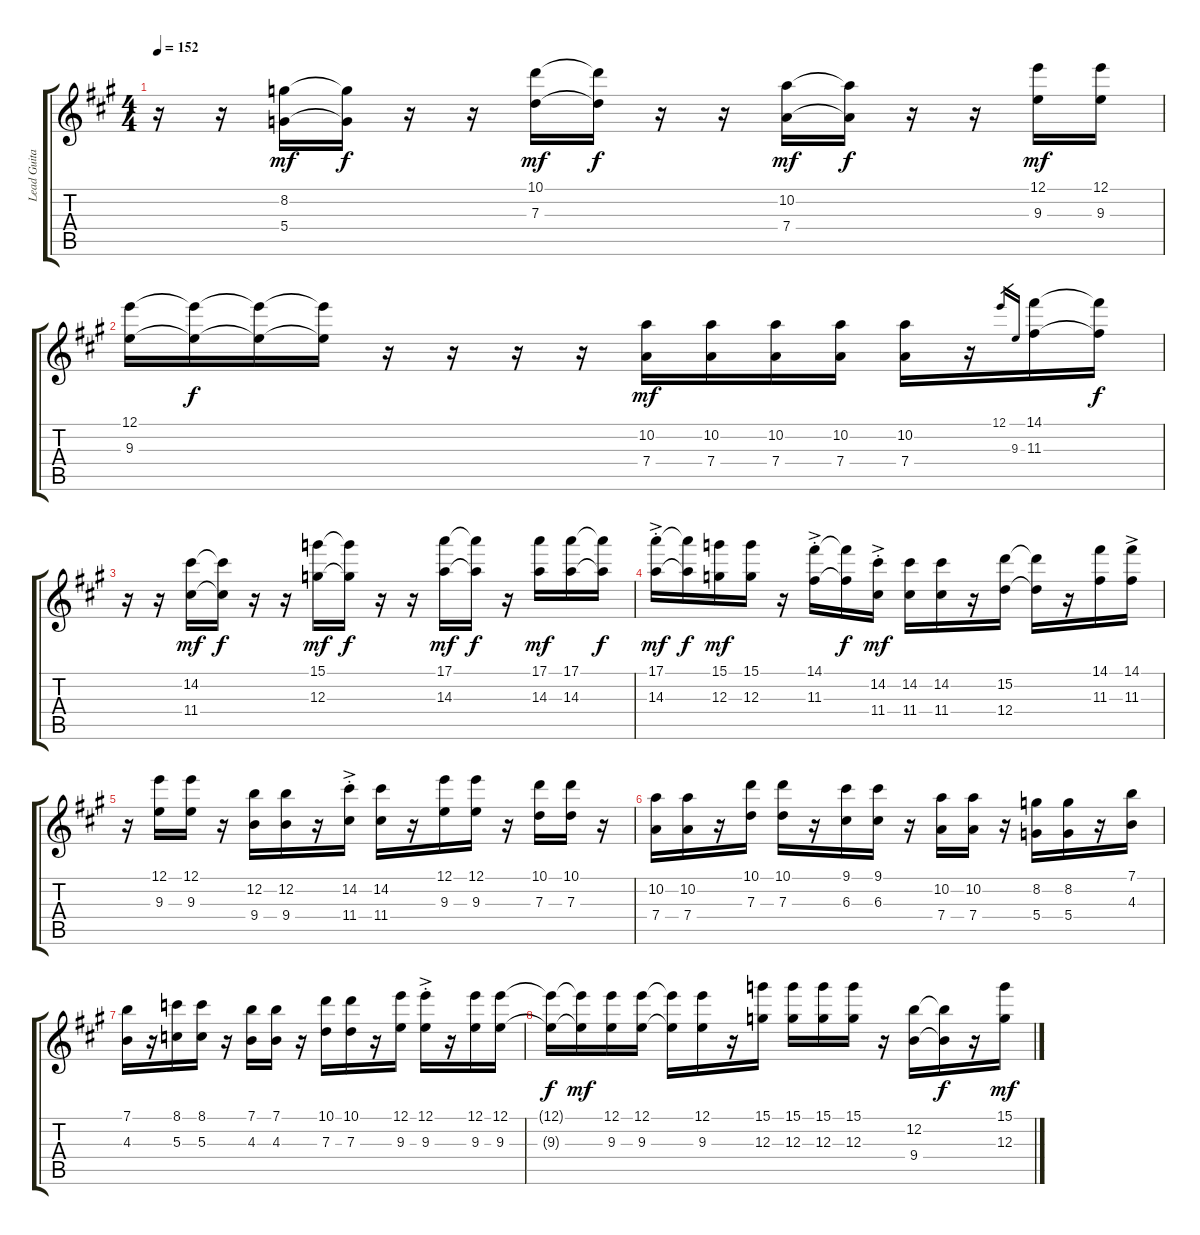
\track ("Lead Guitar clean" "Lead Guita") {instrument electricguitarclean}
\staff {score tabs}
\tuning (E4 B3 G3 D3 A2 E2) {hide}
\ts (4 4)
\tempo 152
\clef g2
\ks a
r.16{dy mf} r.16 (8.2 5.4).16 (8.2{t} 5.4{t}).16{dy f} r.16 r.16 (10.1 7.3).16{dy mf} (10.1{t} 7.3{t}).16{dy f} r.16 r.16 (10.2 7.4).16{dy mf} (10.2{t} 7.4{t}).16{dy f} r.16 r.16 (12.1 9.3).16{dy mf} (12.1 9.3).16 |
(12.1 9.3).16 (12.1{t} 9.3{t}).16{dy f} (12.1{t} 9.3{t}).16 (12.1{t} 9.3{t}).16 r.16 r.16 r.16 r.16 (10.2 7.4).16{dy mf} (10.2 7.4).16 (10.2 7.4).16 (10.2 7.4).16 (10.2 7.4).16 r.16 12.1.16{gr} 9.3.16{gr} (14.1 11.3).16 (14.1{t} 11.3{t}).16{dy f} |
r.16 r.16 (14.2 11.4).16{dy mf} (14.2{t} 11.4{t}).16{dy f} r.16 r.16 (15.1 12.3).16{dy mf} (15.1{t} 12.3{t}).16{dy f} r.16 r.16 (17.1 14.3).16{dy mf} (17.1{t} 14.3{t}).16{dy f} r.16 (17.1 14.3).16{dy mf} (17.1 14.3).16 (17.1{t} 14.3{t}).16{dy f} |
(17.1{ac st} 14.3).16{dy mf} (17.1{t} 14.3{t}).16{dy f} (15.1 12.3).16{dy mf} (15.1 12.3).16 r.16 (14.1{ac st} 11.3).16 (14.1{t} 11.3{t}).16{dy f} (14.2{ac st} 11.4{ac st}).16{dy mf} (14.2 11.4).16 (14.2 11.4).16 r.16 (15.2 12.4).16 (15.2{t} 12.4{t}).16 r.16 (14.1 11.3).16 (14.1{ac} 11.3{ac}).16 |
r.16 (12.1 9.3).16 (12.1 9.3).16 r.16 (12.2 9.4).16 (12.2 9.4).16 r.16 (14.2{ac st} 11.4{ac st}).16 (14.2 11.4).16 r.16 (12.1 9.3).16 (12.1 9.3).16 r.16 (10.1 7.3).16 (10.1 7.3).16 r.16 |
(10.2 7.4).16 (10.2 7.4).16 r.16 (10.1 7.3).16 (10.1 7.3).16 r.16 (9.1 6.3).16 (9.1 6.3).16 r.16 (10.2 7.4).16 (10.2 7.4).16 r.16 (8.2 5.4).16 (8.2 5.4).16 r.16 (7.1 4.3).16 |
(7.1 4.3).16 r.16 (8.1 5.3).16 (8.1 5.3).16 r.16 (7.1 4.3).16 (7.1 4.3).16 r.16 (10.1 7.3).16 (10.1 7.3).16 r.16 (12.1 9.3).16 (12.1{ac st} 9.3).16 r.16 (12.1 9.3).16 (12.1 9.3).16 |
(12.1{t} 9.3{t}).16{dy f} (12.1{t} 9.3{t}).16{dy mf} (12.1 9.3).16 (12.1 9.3).16 (12.1{t} 9.3{t}).16 (12.1 9.3).16 r.16 (15.1 12.3).16 (15.1 12.3).16 (15.1 12.3).16 (15.1 12.3).16 r.16 (12.2 9.4).16 (12.2{t} 9.4{t}).16{dy f} r.16 (15.1 12.3).16{dy mf}
